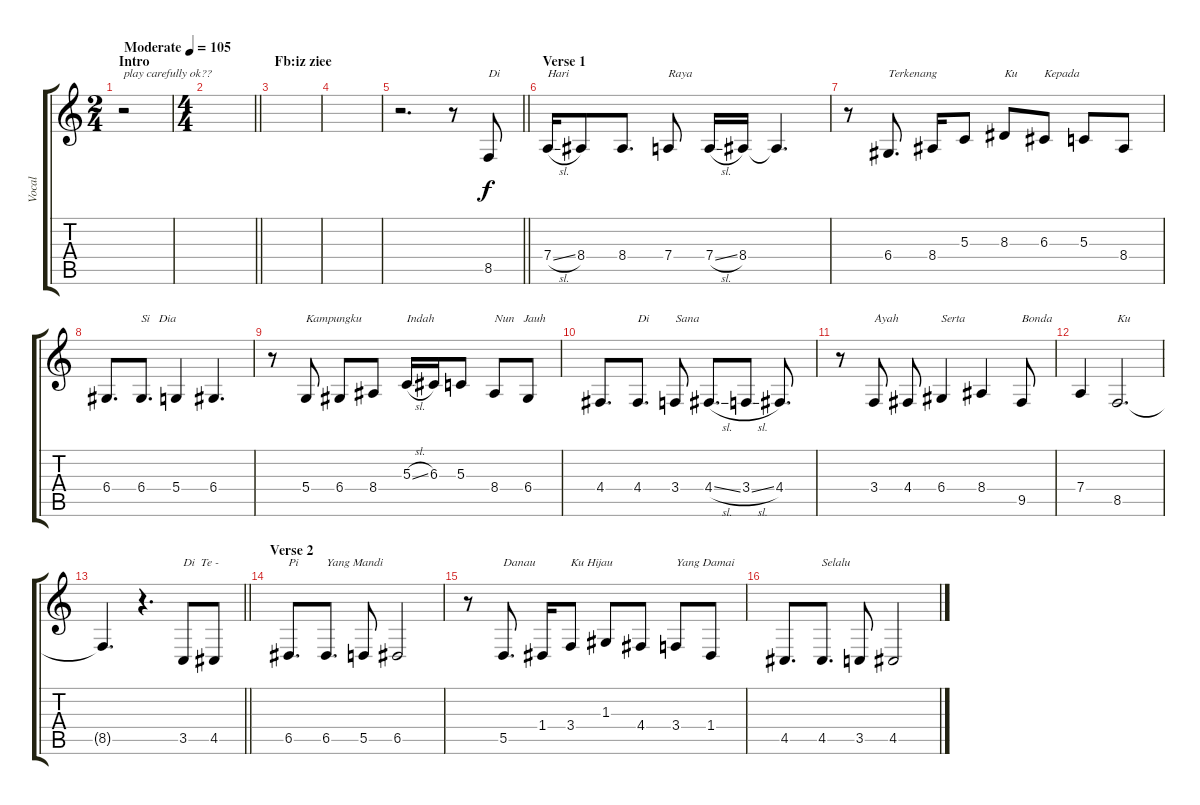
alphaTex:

\track ("Vocal" "Vocal") {instrument lead1square}
\staff {score tabs}
\tuning (E4 B3 G3 D3 A2 E2) {hide}
\ts (2 4)
\section ("" "Intro")
\tempo (105 "Moderate")
\clef g2
\ks c
r.2{txt "play carefully ok??" dy f instrument lead1square} |
\ts (4 4)
\barLineRight lightlight
|
\section ("" "Fb:iz ziee")
|
|
\barLineRight lightlight
r.2{d} r.8 8.5.8{txt "Di"} |
\section ("" "Verse 1")
7.4{sl}.16{txt "Hari"} 8.4.8 8.4.8{d} 7.4.8{txt "Raya"} 7.4{sl}.16 8.4.16 8.4{t}.4{d} |
r.8 6.4.8{d txt "Terkenang"} 8.4.16 5.3.8 8.3.8{txt "Ku"} 6.3.8{txt "Kepada"} 5.3.8 8.4.8 |
6.4.8{d} 6.4.8{d txt "Si   Dia"} 5.4.4 6.4.4{d} |
r.8 5.4.8{txt "Kampungku"} 6.4.8 8.4.8 5.3{sl}.16{txt "Indah"} 6.3.16 5.3.8 8.4.8{txt "Nun   Jauh"} 6.4.8 |
4.4.8{d} 4.4.8{d txt "Di         Sana"} 3.4.8 4.4{sl}.8{d} 3.4{sl}.8 4.4.8{d} |
r.8 3.4.8{txt "Ayah"} 4.4.8 6.4.4{txt "Serta"} 8.4.4 9.5.8{txt "Bonda"} |
7.4.4 8.5.2{d txt "Ku"} |
\barLineRight lightlight
8.5{t}.4{d} r.4{d} 3.5.8{txt "Di  Te -"} 4.5.8 |
\section ("" "Verse 2")
6.5.8{d txt "Pi"} 6.5.8{d txt "Yang Mandi"} 5.5.8 6.5.2 |
r.8 5.5.8{d txt "Danau"} 1.4.16 3.4.8{txt "Ku Hijau"} 1.3.8 4.4.8 3.4.8{txt "Yang Damai"} 1.4.8 |
4.5.8{d} 4.5.8{d txt "Selalu"} 3.5.8 4.5.2
